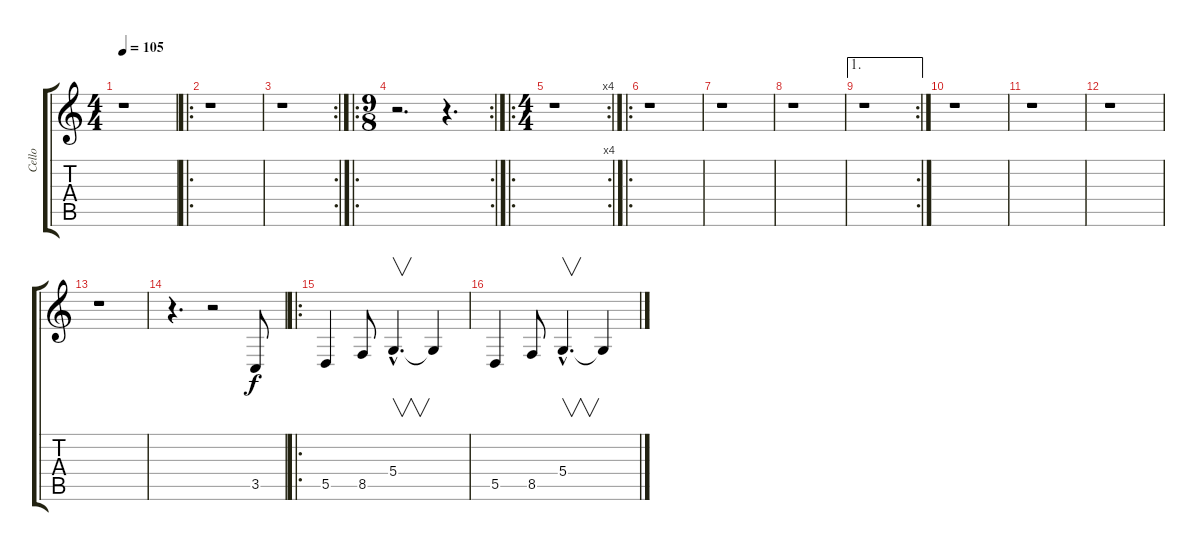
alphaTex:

\track ("Cello" "Cello") {instrument cello}
\staff {score tabs}
\tuning (E4 B3 G3 D3 A2 E2) {hide}
\ts (4 4)
\tempo 105
\clef g2
\ks c
r.1{dy f} |
\ro
r.1 |
\rc 2
r.1 |
\ro
\rc 2
\ts (9 8)
r.2{d} r.4{d} |
\ro
\rc 4
\ts (4 4)
r.1 |
\ro
r.1 |
r.1 |
r.1 |
\ae 1
\rc 2
r.1 |
r.1 |
r.1 |
r.1 |
r.1 |
r.4{d} r.2 3.5.8 |
\ro
5.5.4 8.5.8 5.4{hac}.4{v d} 5.4{t}.4 |
5.5.4 8.5.8 5.4{hac}.4{v d} 5.4{t}.4
